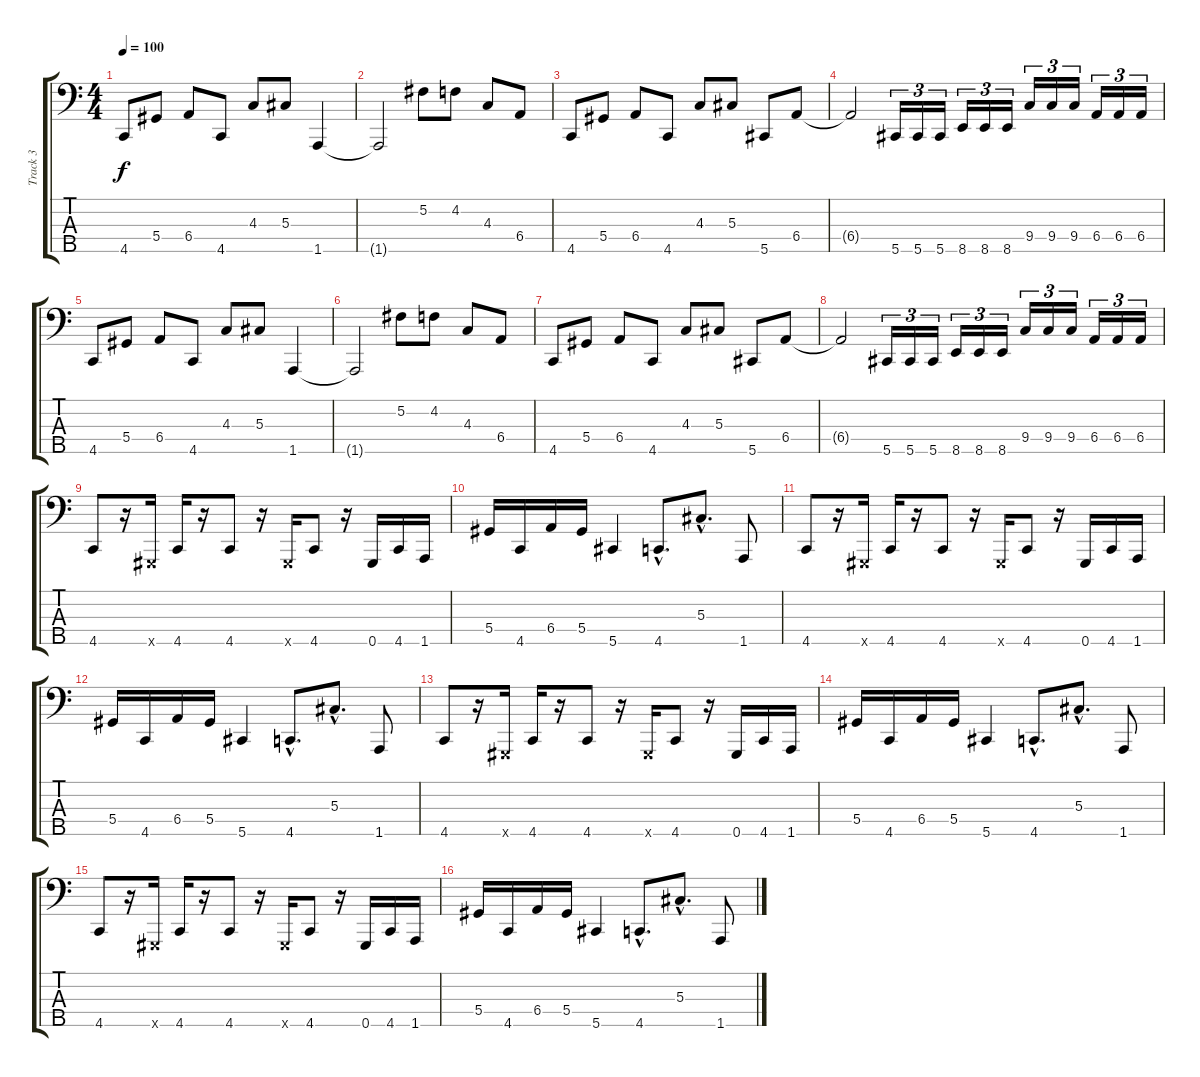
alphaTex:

\track ("Track 3" "Track 3") {instrument electricbassfinger}
\staff {score tabs}
\tuning (Gb2 Db2 Ab1 Eb1 Ab0) {hide}
\ts (4 4)
\tempo 100
\clef f4
\ks c
4.5.8{dy f} 5.4.8 6.4.8 4.5.8 4.3.8 5.3.8 1.5.4 |
1.5{t}.2 5.2.8 4.2.8 4.3.8 6.4.8 |
4.5.8 5.4.8 6.4.8 4.5.8 4.3.8 5.3.8 5.5.8 6.4.8 |
6.4{t}.2 5.5.16{tu (3 2)} 5.5.16{tu (3 2)} 5.5.16{tu (3 2)} 8.5.16{tu (3 2)} 8.5.16{tu (3 2)} 8.5.16{tu (3 2)} 9.4.16{tu (3 2)} 9.4.16{tu (3 2)} 9.4.16{tu (3 2)} 6.4.16{tu (3 2)} 6.4.16{tu (3 2)} 6.4.16{tu (3 2)} |
4.5.8 5.4.8 6.4.8 4.5.8 4.3.8 5.3.8 1.5.4 |
1.5{t}.2 5.2.8 4.2.8 4.3.8 6.4.8 |
4.5.8 5.4.8 6.4.8 4.5.8 4.3.8 5.3.8 5.5.8 6.4.8 |
6.4{t}.2 5.5.16{tu (3 2)} 5.5.16{tu (3 2)} 5.5.16{tu (3 2)} 8.5.16{tu (3 2)} 8.5.16{tu (3 2)} 8.5.16{tu (3 2)} 9.4.16{tu (3 2)} 9.4.16{tu (3 2)} 9.4.16{tu (3 2)} 6.4.16{tu (3 2)} 6.4.16{tu (3 2)} 6.4.16{tu (3 2)} |
4.5.8{volume 13} r.16 0.5{x}.16 4.5.16 r.16 4.5.8 r.16 0.5{x}.16 4.5.8 r.16 0.5.16 4.5.16 1.5.16 |
5.4.16 4.5.16 6.4.16 5.4.16 5.5.4 4.5{hac}.8{d} 5.3{hac}.8{d} 1.5.8 |
4.5.8 r.16 0.5{x}.16 4.5.16 r.16 4.5.8 r.16 0.5{x}.16 4.5.8 r.16 0.5.16 4.5.16 1.5.16 |
5.4.16 4.5.16 6.4.16 5.4.16 5.5.4 4.5{hac}.8{d} 5.3{hac}.8{d} 1.5.8 |
4.5.8 r.16 0.5{x}.16 4.5.16 r.16 4.5.8 r.16 0.5{x}.16 4.5.8 r.16 0.5.16 4.5.16 1.5.16 |
5.4.16 4.5.16 6.4.16 5.4.16 5.5.4 4.5{hac}.8{d} 5.3{hac}.8{d} 1.5.8 |
4.5.8 r.16 0.5{x}.16 4.5.16 r.16 4.5.8 r.16 0.5{x}.16 4.5.8 r.16 0.5.16 4.5.16 1.5.16 |
5.4.16 4.5.16 6.4.16 5.4.16 5.5.4 4.5{hac}.8{d} 5.3{hac}.8{d} 1.5.8
